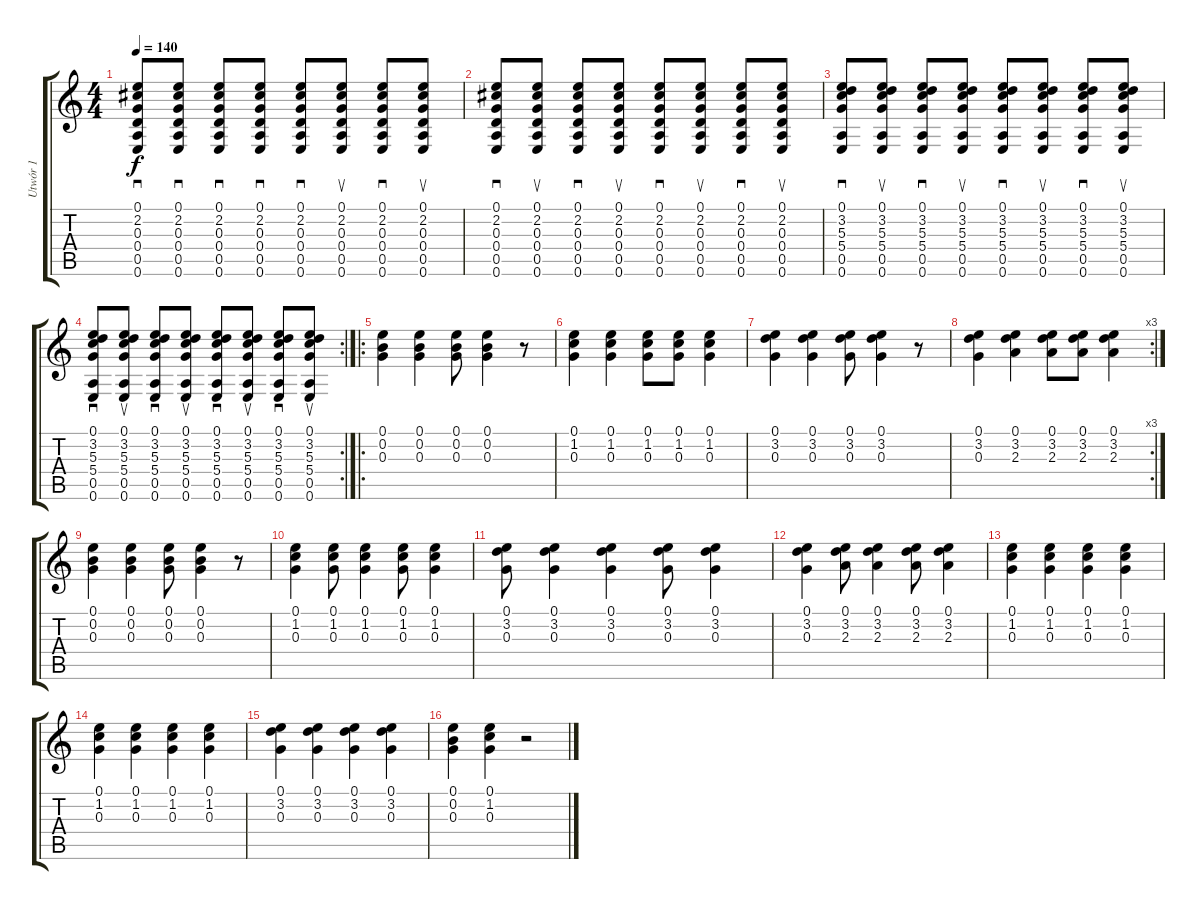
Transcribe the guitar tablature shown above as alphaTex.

\track ("Utwór 1" "Utwór 1") {instrument distortionguitar}
\staff {score tabs}
\tuning (E4 B3 G3 D3 A2 E2) {hide}
\ts (4 4)
\tempo 140
\clef g2
\ks c
(0.1 2.2 0.3 0.4 0.5 0.6).8{sd dy f} (0.1 2.2 0.3 0.4 0.5 0.6).8{sd} (0.1 2.2 0.3 0.4 0.5 0.6).8{sd} (0.1 2.2 0.3 0.4 0.5 0.6).8{sd} (0.1 2.2 0.3 0.4 0.5 0.6).8{sd} (0.1 2.2 0.3 0.4 0.5 0.6).8{su} (0.1 2.2 0.3 0.4 0.5 0.6).8{sd} (0.1 2.2 0.3 0.4 0.5 0.6).8{su} |
(0.1 2.2 0.3 0.4 0.5 0.6).8{sd} (0.1 2.2 0.3 0.4 0.5 0.6).8{su} (0.1 2.2 0.3 0.4 0.5 0.6).8{sd} (0.1 2.2 0.3 0.4 0.5 0.6).8{su} (0.1 2.2 0.3 0.4 0.5 0.6).8{sd} (0.1 2.2 0.3 0.4 0.5 0.6).8{su} (0.1 2.2 0.3 0.4 0.5 0.6).8{sd} (0.1 2.2 0.3 0.4 0.5 0.6).8{su} |
(0.1 3.2 5.3 5.4 0.5 0.6).8{sd} (0.1 3.2 5.3 5.4 0.5 0.6).8{su} (0.1 3.2 5.3 5.4 0.5 0.6).8{sd} (0.1 3.2 5.3 5.4 0.5 0.6).8{su} (0.1 3.2 5.3 5.4 0.5 0.6).8{sd} (0.1 3.2 5.3 5.4 0.5 0.6).8{su} (0.1 3.2 5.3 5.4 0.5 0.6).8{sd} (0.1 3.2 5.3 5.4 0.5 0.6).8{su} |
\rc 2
(0.1 3.2 5.3 5.4 0.5 0.6).8{sd} (0.1 3.2 5.3 5.4 0.5 0.6).8{su} (0.1 3.2 5.3 5.4 0.5 0.6).8{sd} (0.1 3.2 5.3 5.4 0.5 0.6).8{su} (0.1 3.2 5.3 5.4 0.5 0.6).8{sd} (0.1 3.2 5.3 5.4 0.5 0.6).8{su} (0.1 3.2 5.3 5.4 0.5 0.6).8{sd} (0.1 3.2 5.3 5.4 0.5 0.6).8{su} |
\ro
(0.1 0.2 0.3).4 (0.1 0.2 0.3).4 (0.1 0.2 0.3).8 (0.1 0.2 0.3).4 r.8 |
(0.1 1.2 0.3).4 (0.1 1.2 0.3).4 (0.1 1.2 0.3).8 (0.1 1.2 0.3).8 (0.1 1.2 0.3).4 |
(0.1 3.2 0.3).4 (0.1 3.2 0.3).4 (0.1 3.2 0.3).8 (0.1 3.2 0.3).4 r.8 |
\rc 3
(0.1 3.2 0.3).4 (0.1 3.2 2.3).4 (0.1 3.2 2.3).8 (0.1 3.2 2.3).8 (0.1 3.2 2.3).4 |
(0.1 0.2 0.3).4 (0.1 0.2 0.3).4 (0.1 0.2 0.3).8 (0.1 0.2 0.3).4 r.8 |
(0.1 1.2 0.3).4 (0.1 1.2 0.3).8 (0.1 1.2 0.3).4 (0.1 1.2 0.3).8 (0.1 1.2 0.3).4 |
(0.1 3.2 0.3).8 (0.1 3.2 0.3).4 (0.1 3.2 0.3).4 (0.1 3.2 0.3).8 (0.1 3.2 0.3).4 |
(0.1 3.2 0.3).4 (0.1 3.2 2.3).8 (0.1 3.2 2.3).4 (0.1 3.2 2.3).8 (0.1 3.2 2.3).4 |
(0.1 1.2 0.3).4 (0.1 1.2 0.3).4 (0.1 1.2 0.3).4 (0.1 1.2 0.3).4 |
(0.1 1.2 0.3).4 (0.1 1.2 0.3).4 (0.1 1.2 0.3).4 (0.1 1.2 0.3).4 |
(0.1 3.2 0.3).4 (0.1 3.2 0.3).4 (0.1 3.2 0.3).4 (0.1 3.2 0.3).4 |
(0.1 0.2 0.3).4 (0.1 1.2 0.3).4 r.2
